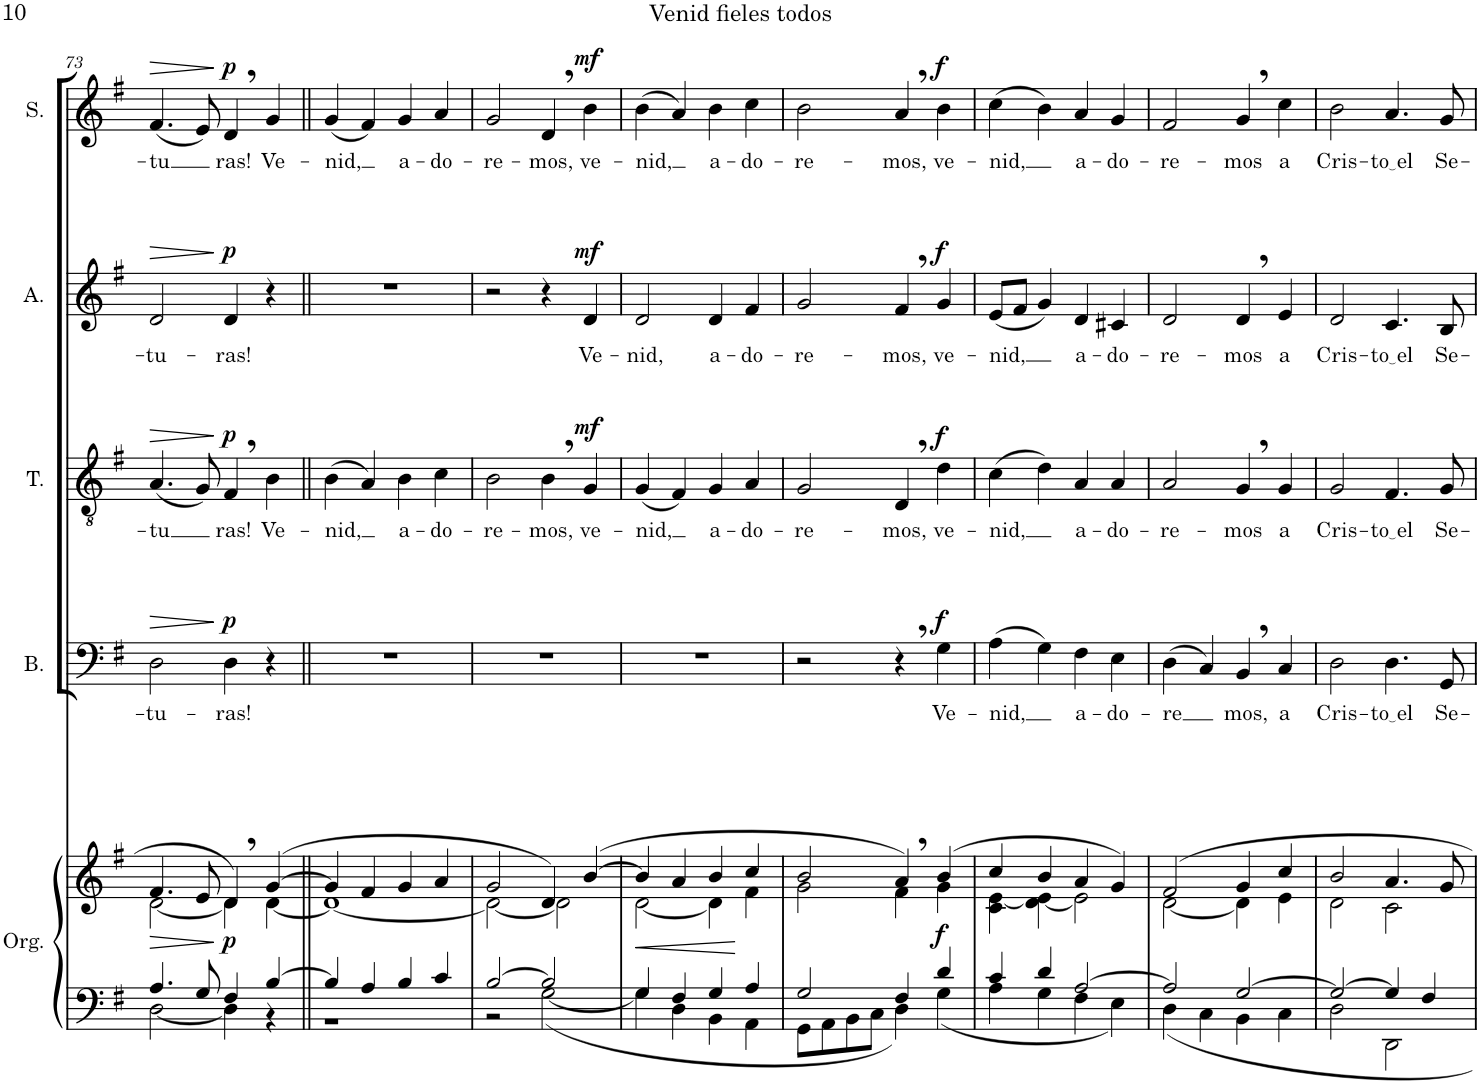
**kern	**kern	**dynam	**kern	**text	**dynam	**kern	**text	**dynam	**kern	**text	**dynam	**kern	**text	**dynam
*part5	*part5	*part5	*part4	*part4	*part4	*part3	*part3	*part3	*part2	*part2	*part2	*part1	*part1	*part1
*staff6	*staff5	*staff5/6	*staff4	*staff4	*staff4	*staff3	*staff3	*staff3	*staff2	*staff2	*staff2	*staff1	*staff1	*staff1
*I"Órgano	*	*	*I"Bajo	*	*	*I"Tenor	*	*	*I"Alto	*	*	*I"Soprano	*	*
*	*	*	*I'B.	*	*	*I'T.	*	*	*I'A.	*	*	*I'S.	*	*
!!LO:PB:g=z
*clefF4	*clefG2	*	*clefF4	*	*	*clefGv2	*	*	*clefG2	*	*	*clefG2	*	*
*k[f#]	*k[f#]	*	*k[f#]	*	*	*k[f#]	*	*	*k[f#]	*	*	*k[f#]	*	*
*M4/4	*M4/4	*	*M4/4	*	*	*M4/4	*	*	*M4/4	*	*	*M4/4	*	*
=73	=73	=73	=73	=73	=73	=73	=73	=73	=73	=73	=73	=73	=73	=73
*^	*	*	*	*	*	*	*	*	*	*	*	*	*	*
!	!	!	!LO:HP:b	!	!LO:LY:b	!LO:HP:b	!	!LO:LY:b	!LO:HP:b	!	!LO:LY:b	!LO:HP:b	!	!LO:LY:b	!LO:HP:b
*	*	*^	*	*	*	*	*	*	*	*	*	*	*	*	*
4.A/	[2D\	4.f#/	[2d\	>	2D\	-tu-	>	(4.A/	-tu	>	2d/	-tu-	>	(4.f#/	-tu	>
8G/	.	8e/	.	.	.	.	.	8G/)	.	.	.	.	.	8e/)	.	.
!	!	!	!	!LO:DY:n=1:b	!	!LO:LY:b	!LO:DY:n=1:a	!	!LO:LY:b	!LO:DY:n=1:a	!	!LO:LY:b	!LO:DY:n=1:a	!	!LO:LY:b	!LO:DY:n=1:a
4F#/	4D\]	4d,/	4d\]	] p	4D\	-ras!	] p	4F#,/	ras!	] p	4d/	-ras!	] p	4d,/	ras!	] p
!	!	!	!	!	!	!	!	!	!LO:LY:b	!	!	!	!	!	!LO:LY:b	!
[4B/	4r	([4g/	[4d\	.	4r	.	.	4B\	Ve-	.	4r	.	.	4g/	Ve-	.
=74||	=74||	=74||	=74||	=74||	=74||	=74||	=74||	=74||	=74||	=74||	=74||	=74||	=74||	=74||	=74||	=74||
!	!	!	!	!	!	!	!	!	!LO:LY:b	!	!	!	!	!	!LO:LY:b	!
4B/]	1r	4g/]	1d_	.	1r	.	.	(4B\	-nid,	.	1r	.	.	(4g/	-nid,	.
4A/	.	4f#/	.	.	.	.	.	4A/)	.	.	.	.	.	4f#/)	.	.
!	!	!	!	!	!	!	!	!	!LO:LY:b	!	!	!	!	!	!LO:LY:b	!
4B/	.	4g/	.	.	.	.	.	4B\	a-	.	.	.	.	4g/	a-	.
!	!	!	!	!	!	!	!	!	!LO:LY:b	!	!	!	!	!	!LO:LY:b	!
4c/	.	4a/	.	.	.	.	.	4c\	-do-	.	.	.	.	4a/	-do-	.
=75	=75	=75	=75	=75	=75	=75	=75	=75	=75	=75	=75	=75	=75	=75	=75	=75
!	!	!	!	!	!	!	!	!	!LO:LY:b	!	!	!	!	!	!LO:LY:b	!
[2B/	2r	2g/	2d\_	.	1r	.	.	2B\	-re-	.	2r	.	.	2g/	-re-	.
!	!	!	!	!	!	!	!	!	!LO:LY:b	!	!	!	!	!	!LO:LY:b	!
2B/]	[2G\	4d/)	2d\]	.	.	.	.	4B,\	-mos,	.	4r	.	.	4d,/	-mos,	.
!	!	!	!	!	!	!	!	!	!LO:LY:b	!LO:DY:a	!	!LO:LY:b	!LO:DY:a	!	!LO:LY:b	!LO:DY:a
.	.	([4b/	.	.	.	.	.	4G/	ve-	mf	4d/	Ve-	mf	4b\	ve-	mf
=76	=76	=76	=76	=76	=76	=76	=76	=76	=76	=76	=76	=76	=76	=76	=76	=76
!	!	!	!	!LO:HP:b	!	!	!	!	!LO:LY:b	!	!	!LO:LY:b	!	!	!LO:LY:b	!
4G/	4G\]	4b/]	[2d\	<	1r	.	.	(4G/	-nid,	.	2d/	-nid,	.	(4b\	-nid,	.
4F#/	4D\	4a/	.	.	.	.	.	4F#/)	.	.	.	.	.	4a/)	.	.
!	!	!	!	!	!	!	!	!	!LO:LY:b	!	!	!LO:LY:b	!	!	!LO:LY:b	!
4G/	4BB\	4b/	4d\]	.	.	.	.	4G/	a-	.	4d/	a-	.	4b\	a-	.
!	!	!	!	!	!	!	!	!	!LO:LY:b	!	!	!LO:LY:b	!	!	!LO:LY:b	!
4A/	4AA\	4cc/	4f#\	[	.	.	.	4A/	-do-	.	4f#/	-do-	.	4cc\	-do-	.
=77	=77	=77	=77	=77	=77	=77	=77	=77	=77	=77	=77	=77	=77	=77	=77	=77
!	!	!	!	!	!	!	!	!	!LO:LY:b	!	!	!LO:LY:b	!	!	!LO:LY:b	!
2G/	8GG\L	2b/	2g\	.	2r	.	.	2G/	-re-	.	2g/	-re-	.	2b\	-re-	.
.	8AA\	.	.	.	.	.	.	.	.	.	.	.	.	.	.	.
.	8BB\	.	.	.	.	.	.	.	.	.	.	.	.	.	.	.
.	8C\J	.	.	.	.	.	.	.	.	.	.	.	.	.	.	.
!	!	!	!	!	!	!	!	!	!LO:LY:b	!	!	!LO:LY:b	!	!	!LO:LY:b	!
4F#/	4D\	4a,/)	4f#\	.	4r	.	.	4D,/	-mos,	.	4f#,/	-mos,	.	4a,/	-mos,	.
!	!	!	!	!LO:DY:b	!	!LO:LY:b	!LO:DY:a	!	!LO:LY:b	!LO:DY:a	!	!LO:LY:b	!LO:DY:a	!	!LO:LY:b	!LO:DY:a
4d/	4G\	(4b/	4g\	f	4G\	Ve-	f	4d\	ve-	f	4g/	ve-	f	4b\	ve-	f
=78	=78	=78	=78	=78	=78	=78	=78	=78	=78	=78	=78	=78	=78	=78	=78	=78
!	!	!	!	!	!	!LO:LY:b	!	!	!LO:LY:b	!	!	!LO:LY:b	!	!	!LO:LY:b	!
4c/	4A\	4cc/	4c\ [4e\	.	(4A\	-nid,	.	(4c\	-nid,	.	(8e/L	-nid,	.	(4cc\	-nid,	.
.	.	.	.	.	.	.	.	.	.	.	8f#/J	.	.	.	.	.
4d/	4G\	4b/	4d\ 4e\_	.	4G\)	.	.	4d\)	.	.	4g/)	.	.	4b\)	.	.
!	!	!	!	!	!	!LO:LY:b	!	!	!LO:LY:b	!	!	!LO:LY:b	!	!	!LO:LY:b	!
[2A/	4F#\	4a/	2e\]	.	4F#\	a-	.	4A/	a-	.	4d/	a-	.	4a/	a-	.
!	!	!	!	!	!	!LO:LY:b	!	!	!LO:LY:b	!	!	!LO:LY:b	!	!	!LO:LY:b	!
.	4E\	4g/)	.	.	4E\	-do-	.	4A/	-do-	.	4c#X/	-do-	.	4g/	-do-	.
=79	=79	=79	=79	=79	=79	=79	=79	=79	=79	=79	=79	=79	=79	=79	=79	=79
!	!	!	!	!	!	!LO:LY:b	!	!	!LO:LY:b	!	!	!LO:LY:b	!	!	!LO:LY:b	!
2A/]	4D\	2f#/	[2d\	.	(4D\	-re	.	2A/	-re-	.	2d/	-re-	.	2f#/	-re-	.
.	4C\	.	.	.	4C/)	.	.	.	.	.	.	.	.	.	.	.
!	!	!	!	!	!	!LO:LY:b	!	!	!LO:LY:b	!	!	!LO:LY:b	!	!	!LO:LY:b	!
[2G/	4BB\	4g/	4d\]	.	4BB,/	mos,	.	4G,/	-mos	.	4d,/	-mos	.	4g,/	-mos	.
!	!	!	!	!	!	!LO:LY:b	!	!	!LO:LY:b	!	!	!LO:LY:b	!	!	!LO:LY:b	!
.	4C\	4cc/	4e\	.	4C/	a	.	4G/	a	.	4e/	a	.	4cc\	a	.
=80	=80	=80	=80	=80	=80	=80	=80	=80	=80	=80	=80	=80	=80	=80	=80	=80
!	!	!	!	!	!	!LO:LY:b	!	!	!LO:LY:b	!	!	!LO:LY:b	!	!	!LO:LY:b	!
2G/_	2D\	2b/	2d\	.	2D\	Cris-	.	2G/	Cris-	.	2d/	Cris-	.	2b\	Cris-	.
!	!	!	!	!	!	!LO:LY:b	!	!	!LO:LY:b	!	!	!LO:LY:b	!	!	!LO:LY:b	!
4G/]	2DD\	4.a/	2c\	.	4.D\	to el	.	4.F#/	to el	.	4.c/	to el	.	4.a/	to el	.
4F#/	.	.	.	.	.	.	.	.	.	.	.	.	.	.	.	.
!	!	!	!	!	!	!LO:LY:b	!	!	!LO:LY:b	!	!	!LO:LY:b	!	!	!LO:LY:b	!
.	.	8g/	.	.	8GG/	Se-	.	8G/	Se-	.	8B/	Se-	.	8g/	Se-	.
*v	*v	*	*	*	*	*	*	*	*	*	*	*	*	*	*	*
*	*v	*v	*	*	*	*	*	*	*	*	*	*	*	*	*
=	=	=	=	=	=	=	=	=	=	=	=	=	=	=
*-	*-	*-	*-	*-	*-	*-	*-	*-	*-	*-	*-	*-	*-	*-
